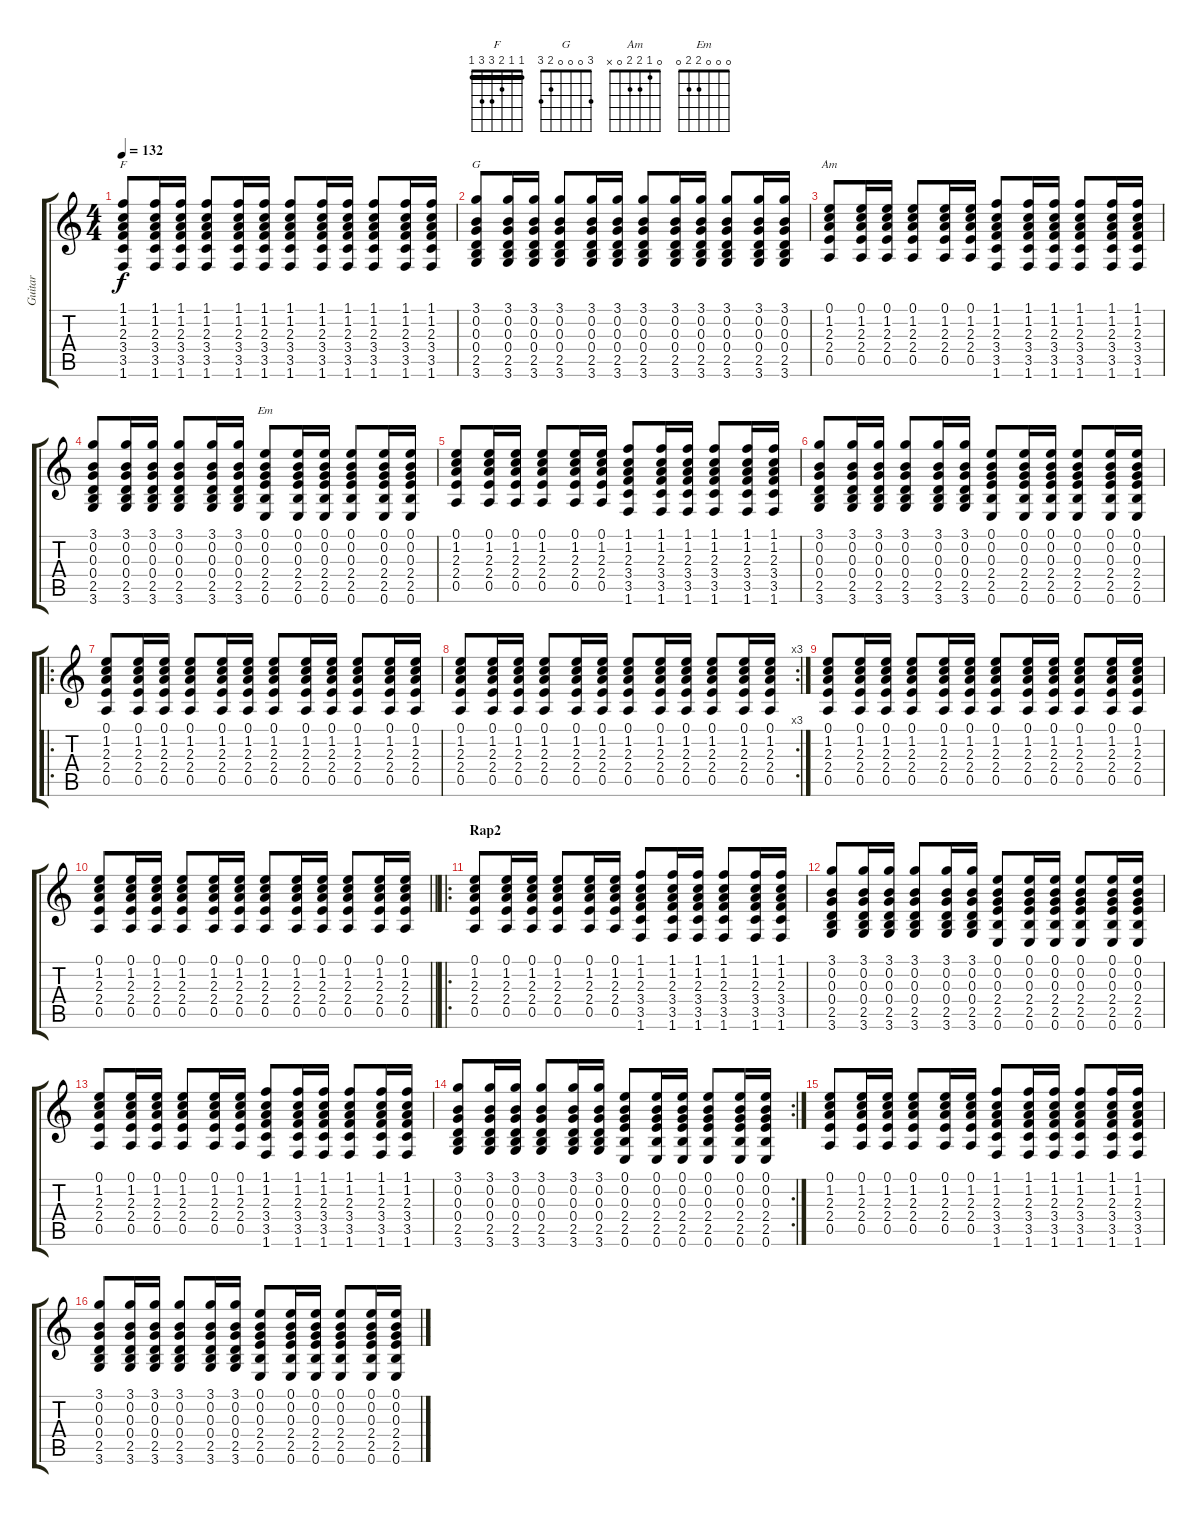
\track ("Guitar" "Guitar") {instrument overdrivenguitar}
\staff {score tabs}
\tuning (E4 B3 G3 D3 A2 E2) {hide}
\chord ("F" 1 1 2 3 3 1) {barre 1}
\chord ("G" 3 0 0 0 2 3)
\chord ("Am" 0 1 2 2 0 x)
\chord ("Em" 0 0 0 2 2 0)
\ts (4 4)
\tempo 132
\clef g2
\ks c
(1.1 1.2 2.3 3.4 3.5 1.6).8{ch "F" dy f volume 9} (1.1 1.2 2.3 3.4 3.5 1.6).16 (1.1 1.2 2.3 3.4 3.5 1.6).16 (1.1 1.2 2.3 3.4 3.5 1.6).8 (1.1 1.2 2.3 3.4 3.5 1.6).16 (1.1 1.2 2.3 3.4 3.5 1.6).16 (1.1 1.2 2.3 3.4 3.5 1.6).8 (1.1 1.2 2.3 3.4 3.5 1.6).16 (1.1 1.2 2.3 3.4 3.5 1.6).16 (1.1 1.2 2.3 3.4 3.5 1.6).8 (1.1 1.2 2.3 3.4 3.5 1.6).16 (1.1 1.2 2.3 3.4 3.5 1.6).16 |
(3.1 0.2 0.3 0.4 2.5 3.6).8{ch "G"} (3.1 0.2 0.3 0.4 2.5 3.6).16 (3.1 0.2 0.3 0.4 2.5 3.6).16 (3.1 0.2 0.3 0.4 2.5 3.6).8 (3.1 0.2 0.3 0.4 2.5 3.6).16 (3.1 0.2 0.3 0.4 2.5 3.6).16 (3.1 0.2 0.3 0.4 2.5 3.6).8 (3.1 0.2 0.3 0.4 2.5 3.6).16 (3.1 0.2 0.3 0.4 2.5 3.6).16 (3.1 0.2 0.3 0.4 2.5 3.6).8 (3.1 0.2 0.3 0.4 2.5 3.6).16 (3.1 0.2 0.3 0.4 2.5 3.6).16 |
(0.1 1.2 2.3 2.4 0.5).8{ch "Am"} (0.1 1.2 2.3 2.4 0.5).16 (0.1 1.2 2.3 2.4 0.5).16 (0.1 1.2 2.3 2.4 0.5).8 (0.1 1.2 2.3 2.4 0.5).16 (0.1 1.2 2.3 2.4 0.5).16 (1.1 1.2 2.3 3.4 3.5 1.6).8 (1.1 1.2 2.3 3.4 3.5 1.6).16 (1.1 1.2 2.3 3.4 3.5 1.6).16 (1.1 1.2 2.3 3.4 3.5 1.6).8 (1.1 1.2 2.3 3.4 3.5 1.6).16 (1.1 1.2 2.3 3.4 3.5 1.6).16 |
(3.1 0.2 0.3 0.4 2.5 3.6).8 (3.1 0.2 0.3 0.4 2.5 3.6).16 (3.1 0.2 0.3 0.4 2.5 3.6).16 (3.1 0.2 0.3 0.4 2.5 3.6).8 (3.1 0.2 0.3 0.4 2.5 3.6).16 (3.1 0.2 0.3 0.4 2.5 3.6).16 (0.1 0.2 0.3 2.4 2.5 0.6).8{ch "Em"} (0.1 0.2 0.3 2.4 2.5 0.6).16 (0.1 0.2 0.3 2.4 2.5 0.6).16 (0.1 0.2 0.3 2.4 2.5 0.6).8 (0.1 0.2 0.3 2.4 2.5 0.6).16 (0.1 0.2 0.3 2.4 2.5 0.6).16 |
(0.1 1.2 2.3 2.4 0.5).8 (0.1 1.2 2.3 2.4 0.5).16 (0.1 1.2 2.3 2.4 0.5).16 (0.1 1.2 2.3 2.4 0.5).8 (0.1 1.2 2.3 2.4 0.5).16 (0.1 1.2 2.3 2.4 0.5).16 (1.1 1.2 2.3 3.4 3.5 1.6).8 (1.1 1.2 2.3 3.4 3.5 1.6).16 (1.1 1.2 2.3 3.4 3.5 1.6).16 (1.1 1.2 2.3 3.4 3.5 1.6).8 (1.1 1.2 2.3 3.4 3.5 1.6).16 (1.1 1.2 2.3 3.4 3.5 1.6).16 |
(3.1 0.2 0.3 0.4 2.5 3.6).8 (3.1 0.2 0.3 0.4 2.5 3.6).16 (3.1 0.2 0.3 0.4 2.5 3.6).16 (3.1 0.2 0.3 0.4 2.5 3.6).8 (3.1 0.2 0.3 0.4 2.5 3.6).16 (3.1 0.2 0.3 0.4 2.5 3.6).16 (0.1 0.2 0.3 2.4 2.5 0.6).8 (0.1 0.2 0.3 2.4 2.5 0.6).16 (0.1 0.2 0.3 2.4 2.5 0.6).16 (0.1 0.2 0.3 2.4 2.5 0.6).8 (0.1 0.2 0.3 2.4 2.5 0.6).16 (0.1 0.2 0.3 2.4 2.5 0.6).16 |
\ro
(0.1 1.2 2.3 2.4 0.5).8 (0.1 1.2 2.3 2.4 0.5).16 (0.1 1.2 2.3 2.4 0.5).16 (0.1 1.2 2.3 2.4 0.5).8 (0.1 1.2 2.3 2.4 0.5).16 (0.1 1.2 2.3 2.4 0.5).16 (0.1 1.2 2.3 2.4 0.5).8 (0.1 1.2 2.3 2.4 0.5).16 (0.1 1.2 2.3 2.4 0.5).16 (0.1 1.2 2.3 2.4 0.5).8 (0.1 1.2 2.3 2.4 0.5).16 (0.1 1.2 2.3 2.4 0.5).16 |
\rc 3
(0.1 1.2 2.3 2.4 0.5).8 (0.1 1.2 2.3 2.4 0.5).16 (0.1 1.2 2.3 2.4 0.5).16 (0.1 1.2 2.3 2.4 0.5).8 (0.1 1.2 2.3 2.4 0.5).16 (0.1 1.2 2.3 2.4 0.5).16 (0.1 1.2 2.3 2.4 0.5).8 (0.1 1.2 2.3 2.4 0.5).16 (0.1 1.2 2.3 2.4 0.5).16 (0.1 1.2 2.3 2.4 0.5).8 (0.1 1.2 2.3 2.4 0.5).16 (0.1 1.2 2.3 2.4 0.5).16 |
(0.1 1.2 2.3 2.4 0.5).8 (0.1 1.2 2.3 2.4 0.5).16 (0.1 1.2 2.3 2.4 0.5).16 (0.1 1.2 2.3 2.4 0.5).8 (0.1 1.2 2.3 2.4 0.5).16 (0.1 1.2 2.3 2.4 0.5).16 (0.1 1.2 2.3 2.4 0.5).8 (0.1 1.2 2.3 2.4 0.5).16 (0.1 1.2 2.3 2.4 0.5).16 (0.1 1.2 2.3 2.4 0.5).8 (0.1 1.2 2.3 2.4 0.5).16 (0.1 1.2 2.3 2.4 0.5).16 |
\barLineRight lightlight
(0.1 1.2 2.3 2.4 0.5).8 (0.1 1.2 2.3 2.4 0.5).16 (0.1 1.2 2.3 2.4 0.5).16 (0.1 1.2 2.3 2.4 0.5).8 (0.1 1.2 2.3 2.4 0.5).16 (0.1 1.2 2.3 2.4 0.5).16 (0.1 1.2 2.3 2.4 0.5).8 (0.1 1.2 2.3 2.4 0.5).16 (0.1 1.2 2.3 2.4 0.5).16 (0.1 1.2 2.3 2.4 0.5).8 (0.1 1.2 2.3 2.4 0.5).16 (0.1 1.2 2.3 2.4 0.5).16 |
\ro
\section ("" "Rap2")
(0.1 1.2 2.3 2.4 0.5).8 (0.1 1.2 2.3 2.4 0.5).16 (0.1 1.2 2.3 2.4 0.5).16 (0.1 1.2 2.3 2.4 0.5).8 (0.1 1.2 2.3 2.4 0.5).16 (0.1 1.2 2.3 2.4 0.5).16 (1.1 1.2 2.3 3.4 3.5 1.6).8 (1.1 1.2 2.3 3.4 3.5 1.6).16 (1.1 1.2 2.3 3.4 3.5 1.6).16 (1.1 1.2 2.3 3.4 3.5 1.6).8 (1.1 1.2 2.3 3.4 3.5 1.6).16 (1.1 1.2 2.3 3.4 3.5 1.6).16 |
(3.1 0.2 0.3 0.4 2.5 3.6).8 (3.1 0.2 0.3 0.4 2.5 3.6).16 (3.1 0.2 0.3 0.4 2.5 3.6).16 (3.1 0.2 0.3 0.4 2.5 3.6).8 (3.1 0.2 0.3 0.4 2.5 3.6).16 (3.1 0.2 0.3 0.4 2.5 3.6).16 (0.1 0.2 0.3 2.4 2.5 0.6).8 (0.1 0.2 0.3 2.4 2.5 0.6).16 (0.1 0.2 0.3 2.4 2.5 0.6).16 (0.1 0.2 0.3 2.4 2.5 0.6).8 (0.1 0.2 0.3 2.4 2.5 0.6).16 (0.1 0.2 0.3 2.4 2.5 0.6).16 |
(0.1 1.2 2.3 2.4 0.5).8 (0.1 1.2 2.3 2.4 0.5).16 (0.1 1.2 2.3 2.4 0.5).16 (0.1 1.2 2.3 2.4 0.5).8 (0.1 1.2 2.3 2.4 0.5).16 (0.1 1.2 2.3 2.4 0.5).16 (1.1 1.2 2.3 3.4 3.5 1.6).8 (1.1 1.2 2.3 3.4 3.5 1.6).16 (1.1 1.2 2.3 3.4 3.5 1.6).16 (1.1 1.2 2.3 3.4 3.5 1.6).8 (1.1 1.2 2.3 3.4 3.5 1.6).16 (1.1 1.2 2.3 3.4 3.5 1.6).16 |
\rc 2
(3.1 0.2 0.3 0.4 2.5 3.6).8 (3.1 0.2 0.3 0.4 2.5 3.6).16 (3.1 0.2 0.3 0.4 2.5 3.6).16 (3.1 0.2 0.3 0.4 2.5 3.6).8 (3.1 0.2 0.3 0.4 2.5 3.6).16 (3.1 0.2 0.3 0.4 2.5 3.6).16 (0.1 0.2 0.3 2.4 2.5 0.6).8 (0.1 0.2 0.3 2.4 2.5 0.6).16 (0.1 0.2 0.3 2.4 2.5 0.6).16 (0.1 0.2 0.3 2.4 2.5 0.6).8 (0.1 0.2 0.3 2.4 2.5 0.6).16 (0.1 0.2 0.3 2.4 2.5 0.6).16 |
(0.1 1.2 2.3 2.4 0.5).8 (0.1 1.2 2.3 2.4 0.5).16 (0.1 1.2 2.3 2.4 0.5).16 (0.1 1.2 2.3 2.4 0.5).8 (0.1 1.2 2.3 2.4 0.5).16 (0.1 1.2 2.3 2.4 0.5).16 (1.1 1.2 2.3 3.4 3.5 1.6).8 (1.1 1.2 2.3 3.4 3.5 1.6).16 (1.1 1.2 2.3 3.4 3.5 1.6).16 (1.1 1.2 2.3 3.4 3.5 1.6).8 (1.1 1.2 2.3 3.4 3.5 1.6).16 (1.1 1.2 2.3 3.4 3.5 1.6).16 |
(3.1 0.2 0.3 0.4 2.5 3.6).8 (3.1 0.2 0.3 0.4 2.5 3.6).16 (3.1 0.2 0.3 0.4 2.5 3.6).16 (3.1 0.2 0.3 0.4 2.5 3.6).8 (3.1 0.2 0.3 0.4 2.5 3.6).16 (3.1 0.2 0.3 0.4 2.5 3.6).16 (0.1 0.2 0.3 2.4 2.5 0.6).8 (0.1 0.2 0.3 2.4 2.5 0.6).16 (0.1 0.2 0.3 2.4 2.5 0.6).16 (0.1 0.2 0.3 2.4 2.5 0.6).8 (0.1 0.2 0.3 2.4 2.5 0.6).16 (0.1 0.2 0.3 2.4 2.5 0.6).16
